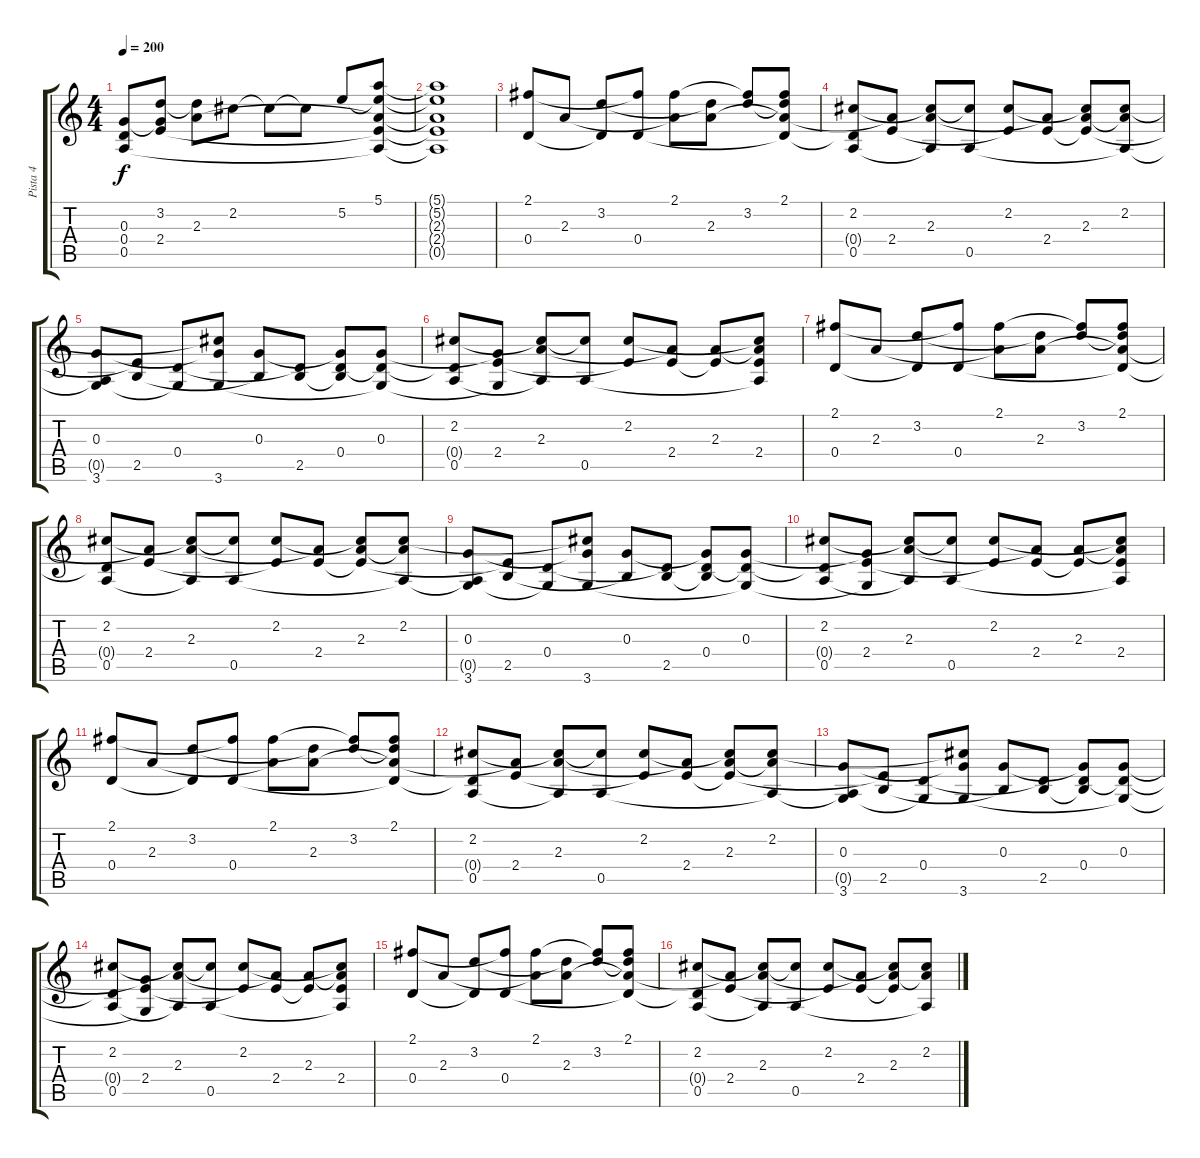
\track ("Pista 4" "Pista 4") {instrument electricguitarmuted}
\staff {score tabs}
\tuning (E4 B3 G3 D3 A2 E2) {hide}
\ts (4 4)
\tempo 200
\clef g2
\ks c
(0.3{t} 0.4{t} 0.5).8{dy f} (3.2{t} 0.3{t} 2.4).8 (3.2{t} 2.3).8 2.2.8 2.2{t}.8 2.2{t}.8 5.2.8 (5.1{t} 5.2{t} 2.3{t} 2.4{t} 0.5{t}).8 |
(5.1{t} 5.2{t} 2.3{t} 2.4{t} 0.5{t}).1 |
(2.1 0.4).8 2.3.8 (3.2 0.4{t}).8 (2.1{t} 0.4).8 (2.1 2.3{t}).8 (3.2{t} 2.3).8 (2.1{t} 3.2).8 (2.1 3.2{t} 2.3{t} 0.4{t}).8 |
(2.2 0.4{t} 0.5).8 (2.3{t} 2.4).8 (2.2{t} 2.3 0.5{t}).8 (2.2{t} 0.5).8 (2.2 2.4{t}).8 (2.3{t} 2.4).8 (2.2{t} 2.3 2.4{t}).8 (2.2 2.3{t} 0.5{t}).8 |
(0.3 0.5{t} 3.6).8 (2.4{t} 2.5).8 (0.4 3.6{t}).8 (2.2{t} 0.3{t} 3.6).8 (0.3 2.5{t}).8 (0.4{t} 2.5).8 (0.3{t} 0.4 2.5{t}).8 (0.3 0.4{t} 3.6{t}).8 |
(2.2 0.4{t} 0.5).8 (0.3{t} 2.4 3.6{t}).8 (2.2{t} 2.3 0.5{t}).8 (2.2{t} 0.5).8 (2.2 2.4{t}).8 (2.3{t} 2.4).8 (2.3 2.4{t}).8 (2.2{t} 2.3{t} 2.4 0.5{t}).8 |
(2.1 0.4).8 2.3.8 (3.2 0.4{t}).8 (2.1{t} 0.4).8 (2.1 2.3{t}).8 (3.2{t} 2.3).8 (2.1{t} 3.2).8 (2.1 3.2{t} 2.3{t} 0.4{t}).8 |
(2.2 0.4{t} 0.5).8 (2.3{t} 2.4).8 (2.2{t} 2.3 0.5{t}).8 (2.2{t} 0.5).8 (2.2 2.4{t}).8 (2.3{t} 2.4).8 (2.2{t} 2.3 2.4{t}).8 (2.2 2.3{t} 0.5{t}).8 |
(0.3 0.5{t} 3.6).8 (2.4{t} 2.5).8 (0.4 3.6{t}).8 (2.2{t} 0.3{t} 3.6).8 (0.3 2.5{t}).8 (0.4{t} 2.5).8 (0.3{t} 0.4 2.5{t}).8 (0.3 0.4{t} 3.6{t}).8 |
(2.2 0.4{t} 0.5).8 (0.3{t} 2.4 3.6{t}).8 (2.2{t} 2.3 0.5{t}).8 (2.2{t} 0.5).8 (2.2 2.4{t}).8 (2.3{t} 2.4).8 (2.3 2.4{t}).8 (2.2{t} 2.3{t} 2.4 0.5{t}).8 |
(2.1 0.4).8 2.3.8 (3.2 0.4{t}).8 (2.1{t} 0.4).8 (2.1 2.3{t}).8 (3.2{t} 2.3).8 (2.1{t} 3.2).8 (2.1 3.2{t} 2.3{t} 0.4{t}).8 |
(2.2 0.4{t} 0.5).8 (2.3{t} 2.4).8 (2.2{t} 2.3 0.5{t}).8 (2.2{t} 0.5).8 (2.2 2.4{t}).8 (2.3{t} 2.4).8 (2.2{t} 2.3 2.4{t}).8 (2.2 2.3{t} 0.5{t}).8 |
(0.3 0.5{t} 3.6).8 (2.4{t} 2.5).8 (0.4 3.6{t}).8 (2.2{t} 0.3{t} 3.6).8 (0.3 2.5{t}).8 (0.4{t} 2.5).8 (0.3{t} 0.4 2.5{t}).8 (0.3 0.4{t} 3.6{t}).8 |
(2.2 0.4{t} 0.5).8 (0.3{t} 2.4 3.6{t}).8 (2.2{t} 2.3 0.5{t}).8 (2.2{t} 0.5).8 (2.2 2.4{t}).8 (2.3{t} 2.4).8 (2.3 2.4{t}).8 (2.2{t} 2.3{t} 2.4 0.5{t}).8 |
(2.1 0.4).8 2.3.8 (3.2 0.4{t}).8 (2.1{t} 0.4).8 (2.1 2.3{t}).8 (3.2{t} 2.3).8 (2.1{t} 3.2).8 (2.1 3.2{t} 2.3{t} 0.4{t}).8 |
(2.2 0.4{t} 0.5).8 (2.3{t} 2.4).8 (2.2{t} 2.3 0.5{t}).8 (2.2{t} 0.5).8 (2.2 2.4{t}).8 (2.3{t} 2.4).8 (2.2{t} 2.3 2.4{t}).8 (2.2 2.3{t} 0.5{t}).8
